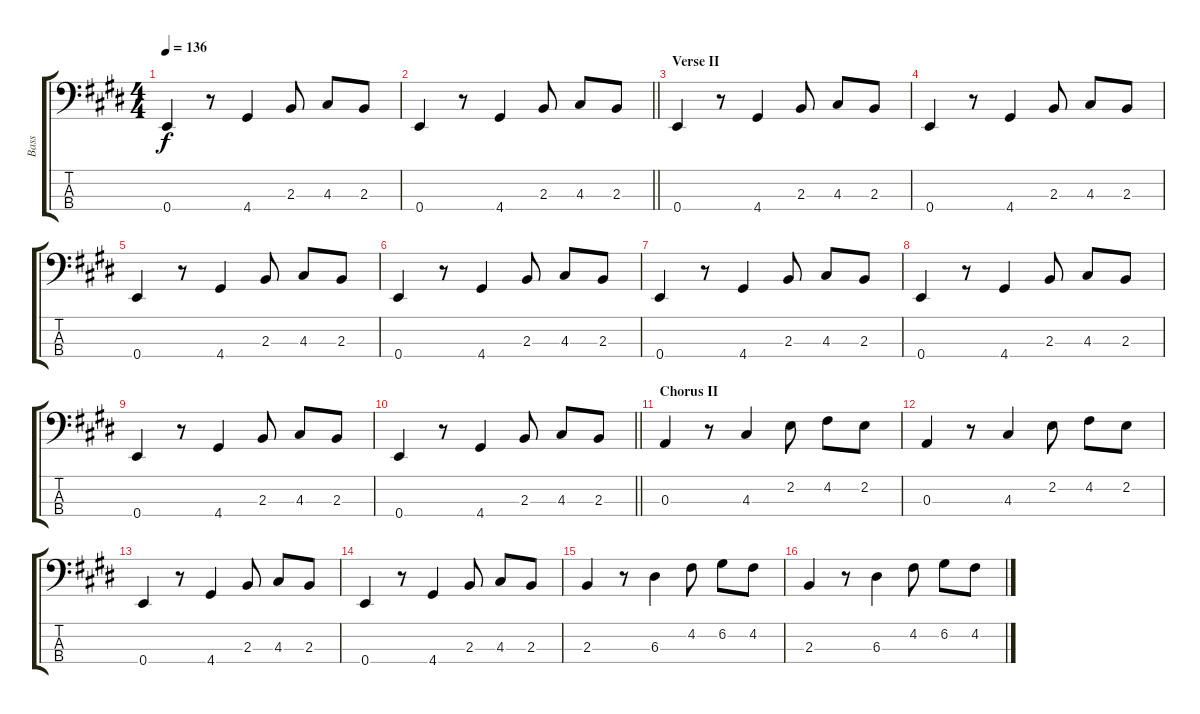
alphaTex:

\track ("Bass" "Bass") {instrument electricbassfinger}
\staff {score tabs}
\tuning (G2 D2 A1 E1) {hide}
\ts (4 4)
\tempo 136
\clef f4
\ks e
0.4.4{dy f} r.8 4.4.4 2.3.8 4.3.8 2.3.8 |
\barLineRight lightlight
0.4.4 r.8 4.4.4 2.3.8 4.3.8 2.3.8 |
\section ("" "Verse II")
0.4.4 r.8 4.4.4 2.3.8 4.3.8 2.3.8 |
0.4.4 r.8 4.4.4 2.3.8 4.3.8 2.3.8 |
0.4.4 r.8 4.4.4 2.3.8 4.3.8 2.3.8 |
0.4.4 r.8 4.4.4 2.3.8 4.3.8 2.3.8 |
0.4.4 r.8 4.4.4 2.3.8 4.3.8 2.3.8 |
0.4.4 r.8 4.4.4 2.3.8 4.3.8 2.3.8 |
0.4.4 r.8 4.4.4 2.3.8 4.3.8 2.3.8 |
\barLineRight lightlight
0.4.4 r.8 4.4.4 2.3.8 4.3.8 2.3.8 |
\section ("" "Chorus II")
0.3.4 r.8 4.3.4 2.2.8 4.2.8 2.2.8 |
0.3.4 r.8 4.3.4 2.2.8 4.2.8 2.2.8 |
0.4.4 r.8 4.4.4 2.3.8 4.3.8 2.3.8 |
0.4.4 r.8 4.4.4 2.3.8 4.3.8 2.3.8 |
2.3.4 r.8 6.3.4 4.2.8 6.2.8 4.2.8 |
2.3.4 r.8 6.3.4 4.2.8 6.2.8 4.2.8
